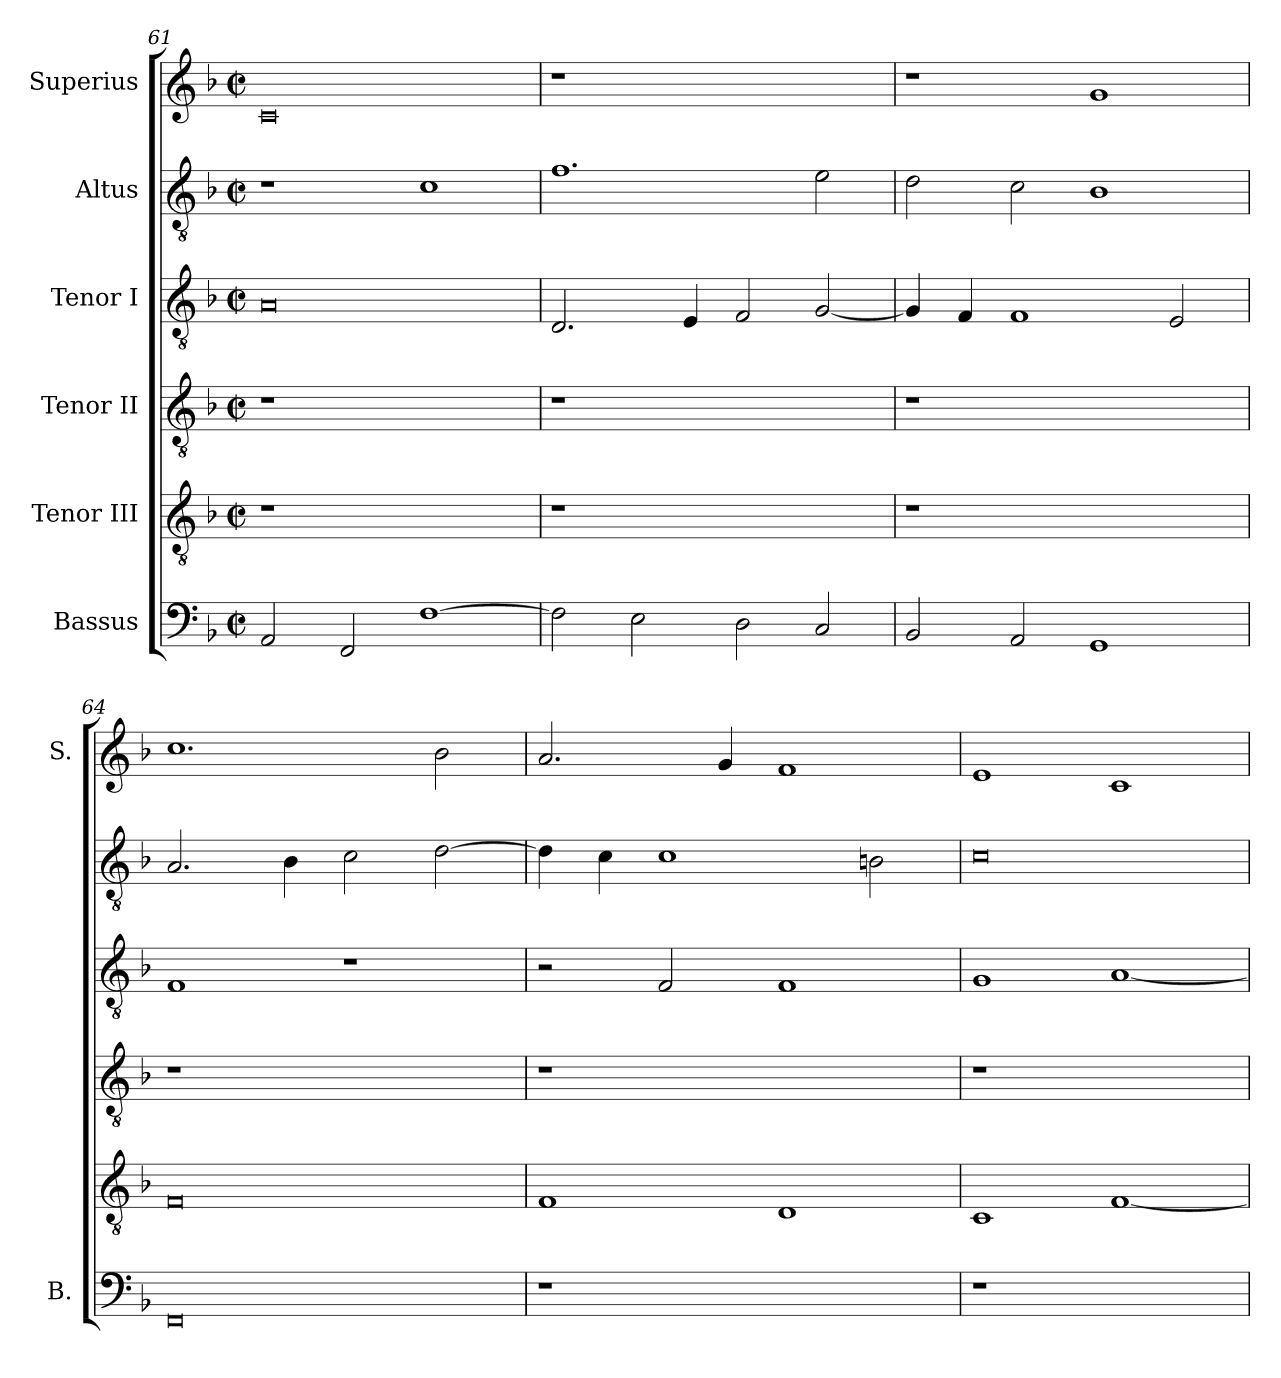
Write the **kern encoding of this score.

**kern	**kern	**kern	**kern	**kern	**kern
*part6	*part5	*part4	*part3	*part2	*part1
*staff6	*staff5	*staff4	*staff3	*staff2	*staff1
*I"Bassus	*I"Tenor III	*I"Tenor II	*I"Tenor I	*I"Altus	*I"Superius
*I'B.	*	*	*	*	*I'S.
*clefF4	*clefGv2	*clefGv2	*clefGv2	*clefGv2	*clefG2
*	*ITrd7c12	*ITrd7c12	*ITrd7c12	*ITrd7c12	*
*k[b-]	*k[b-]	*k[b-]	*k[b-]	*k[b-]	*k[b-]
*F:	*F:	*F:	*F:	*F:	*F:
*M2/2	*M2/2	*M2/2	*M2/2	*M2/2	*M2/2
*met(c|)	*met(c|)	*met(c|)	*met(c|)	*met(c|)	*met(c|)
=61	=61	=61	=61	=61	=61
!	!LO:N:vis=1	!LO:N:vis=1	!	!	!
2AAi/	1r	1r	0AAi	1r	0ci
2FFi/	.	.	.	.	.
[>1Fi	1ryy	1ryy	.	1Ci	.
=62	=62	=62	=62	=62	=62
!	!LO:N:vis=1	!LO:N:vis=1	!	!	!LO:N:vis=1
2Fi\]	1r	1r	2.DDi/	1.Fi	1r
2Ei\	.	.	.	.	.
.	.	.	4EEi/	.	.
2Di\	1ryy	1ryy	2FFi/	.	1ryy
2Ci/	.	.	[<2GGi/	2Ei\	.
!!LO:PB:g=z
=63	=63	=63	=63	=63	=63
!	!LO:N:vis=1	!LO:N:vis=1	!	!	!
2BB-i/	1r	1r	4GGi/]	2Di\	1r
.	.	.	4FFi/	.	.
2AAi/	.	.	1FFi	2Ci\	.
1GGi	1ryy	1ryy	.	1BB-i	1gi
.	.	.	2EEi/	.	.
=64	=64	=64	=64	=64	=64
!	!	!LO:N:vis=1	!	!	!
0FFi	0FFi	1r	1FFi	2.AAi/	1.cci
.	.	.	.	4BB-i\	.
.	.	1ryy	1r	2Ci\	.
.	.	.	.	[>2Di\	2b-i\
=65	=65	=65	=65	=65	=65
!LO:N:vis=1	!	!LO:N:vis=1	!	!	!
1r	1FFi	1r	2r	4Di\]	2.ai/
.	.	.	.	4Ci\	.
.	.	.	2FFi/	1Ci	.
.	.	.	.	.	4gi/
1ryy	1DDi	1ryy	1FFi	.	1fi
.	.	.	.	2BBni\	.
=66	=66	=66	=66	=66	=66
!LO:N:vis=1	!	!LO:N:vis=1	!	!	!
1r	1CCi	1r	1GGi	0Ci	1ei
1ryy	[<1FFi	1ryy	[<1AAi	.	1ci
=	=	=	=	=	=
*-	*-	*-	*-	*-	*-
